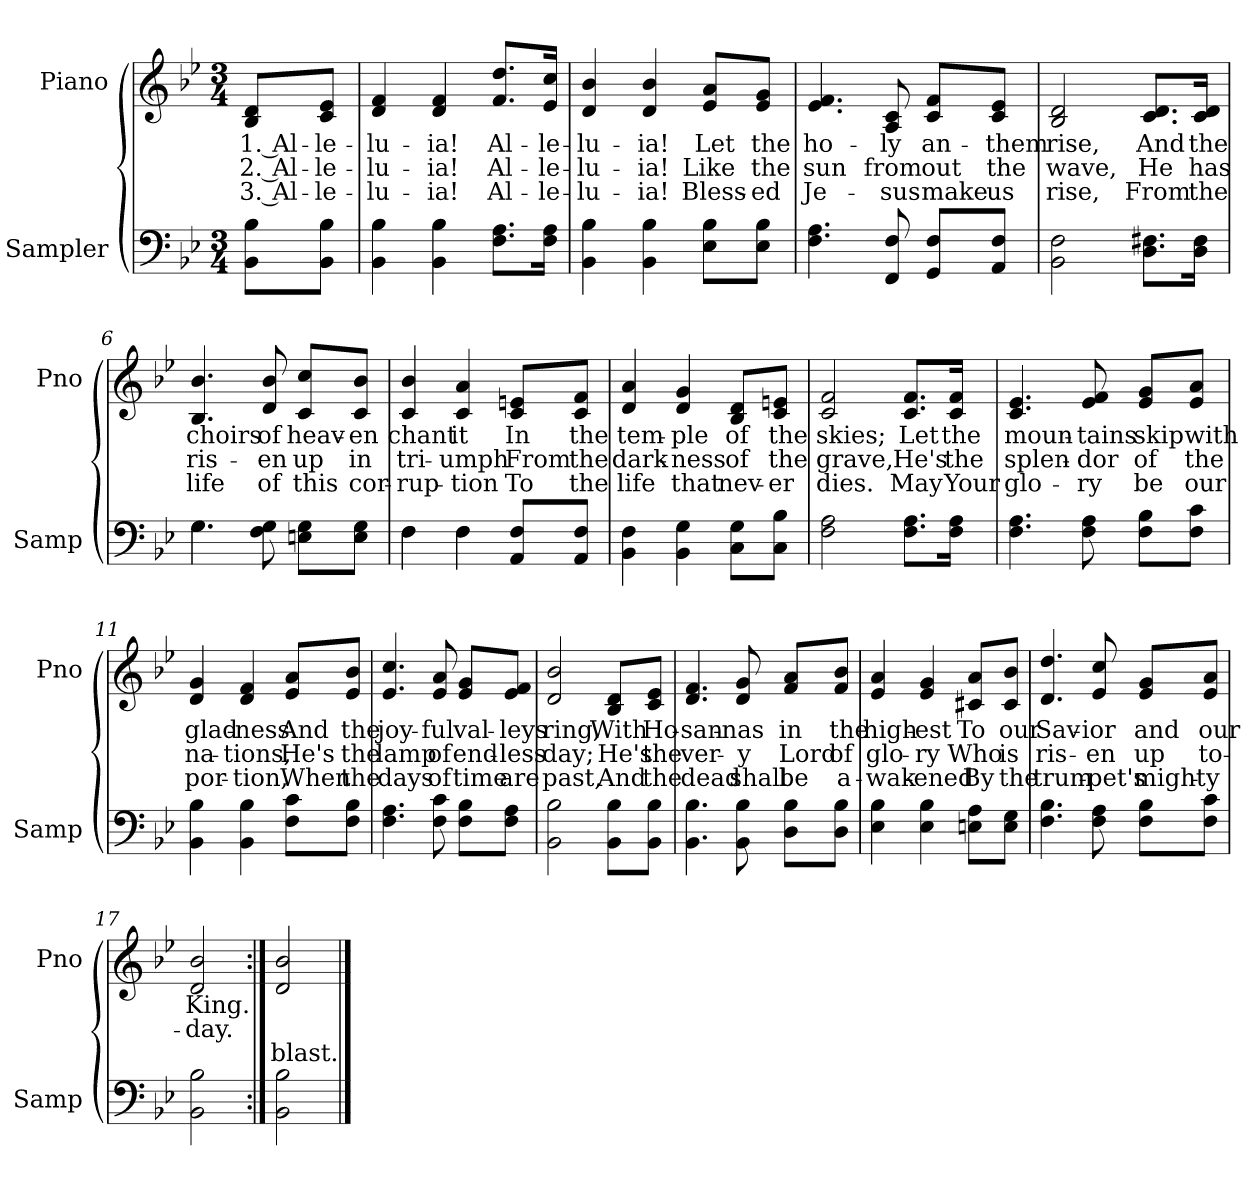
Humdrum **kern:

**kern	**kern	**text	**text	**text
*part2	*part1	*part1	*part1	*part1
*staff2	*staff1	*staff1	*staff1	*staff1
*I"Sampler	*I"Piano	*	*	*
*I'Samp	*I'Pno	*	*	*
*clefF4	*clefG2	*	*	*
*k[b-e-]	*k[b-e-]	*	*	*
*B-:	*B-:	*	*	*
*M3/4	*M3/4	*	*	*
=1	=1	=1	=1	=1
8BB-\ 8B-\L	8B-/ 8d/L	1. Al-	2. Al-	3. Al-
8BB-\ 8B-\J	8c/ 8e-/J	-le-	-le-	-le-
=2	=2	=2	=2	=2
4BB- 4B-	4d 4f	-lu-	-lu-	-lu-
4BB- 4B-	4d 4f	-ia!	-ia!	-ia!
8.F\ 8.A\L	8.f/ 8.dd/L	Al-	Al-	Al-
16F\ 16A\Jk	16e-/ 16cc/Jk	-le-	-le-	-le-
=3	=3	=3	=3	=3
4BB- 4B-	4d 4b-	-lu-	-lu-	-lu-
4BB- 4B-	4d 4b-	-ia!	-ia!	-ia!
8E-\ 8B-\L	8e-/ 8a/L	Let	Like	Bless-
8E-\ 8B-\J	8e-/ 8g/J	the	the	-ed
=4	=4	=4	=4	=4
4.F 4.A	4.e- 4.f	ho-	sun	Je-
8FF 8F	8A 8c	-ly	from	-sus
8GG/ 8F/L	8c/ 8f/L	an-	out	make
8AA/ 8F/J	8c/ 8e-/J	-them	the	us
=5	=5	=5	=5	=5
2BB- 2F	2B- 2d	rise,	wave,	rise,
8.D\ 8.F#X\L	8.c/ 8.d/L	And	He	From
16D\ 16F#\Jk	16c/ 16d/Jk	the	has	the
=6	=6	=6	=6	=6
*^	*	*	*	*
4.G\	4.G	4.B- 4.b-	choirs	ris-	life
8F 8G	4.ryy	8d 8b-	of	-en	of
8En\ 8G\L	.	8c/ 8cc/L	heav-	up	this
8E\ 8G\J	.	8c/ 8b-/J	-en	in	cor-
=7	=7	=7	=7	=7	=7
4F\	4F	4c 4b-	chant	tri-	-rup-
4F\	4F	4c 4a	it	-umph	-tion
8AA/ 8F/L	4ryy	8c/ 8en/L	In	From	To
8AA/ 8F/J	.	8c/ 8f/J	the	the	the
*v	*v	*	*	*	*
=8	=8	=8	=8	=8
4BB- 4F	4d 4a	tem-	dark-	life
4BB- 4G	4d 4g	-ple	-ness	that
8C\ 8G\L	8B-/ 8d/L	of	of	nev-
8C\ 8B-\J	8c/ 8en/J	the	the	-er
=9	=9	=9	=9	=9
2F 2A	2c 2f	skies;	grave,	dies.
8.F\ 8.A\L	8.c/ 8.f/L	Let	He's	May
16F\ 16A\Jk	16c/ 16f/Jk	the	the	Your
=10	=10	=10	=10	=10
4.F 4.A	4.c 4.e-	moun-	splen-	glo-
8F 8A	8e- 8f	-tains	-dor	-ry
8F\ 8B-\L	8e-/ 8g/L	skip	of	be
8F\ 8c\J	8e-/ 8a/J	with	the	our
=11	=11	=11	=11	=11
4BB- 4B-	4d 4g	glad-	na-	por-
4BB- 4B-	4d 4f	-ness	-tions,	-tion,
8F\ 8c\L	8e-/ 8a/L	And	He's	When
8F\ 8B-\J	8e-/ 8b-/J	the	the	the
=12	=12	=12	=12	=12
4.F 4.A	4.e- 4.cc	joy-	lamp	days
8F 8c	8e- 8a	-ful	of	of
8F\ 8B-\L	8e-/ 8g/L	val-	end-	time
8F\ 8A\J	8e-/ 8f/J	-leys	-less	are
=13	=13	=13	=13	=13
2BB- 2B-	2d 2b-	ring,	day;	past,
8BB-\ 8B-\L	8B-/ 8d/L	With	He's	And
8BB-\ 8B-\J	8c/ 8e-/J	Ho-	the	the
=14	=14	=14	=14	=14
4.BB- 4.B-	4.d 4.f	-san-	ver-	dead
8BB- 8B-	8d 8g	-nas	-y	shall
8D\ 8B-\L	8f/ 8a/L	in	Lord	be
8D\ 8B-\J	8f/ 8b-/J	the	of	a-
=15	=15	=15	=15	=15
4E- 4B-	4e- 4a	high-	glo-	-wak-
4E- 4B-	4e- 4g	-est	-ry	-ened
8En\ 8A\L	8c#X/ 8a/L	To	Who	By
8E\ 8G\J	8c#/ 8b-/J	our	is	the
=16	=16	=16	=16	=16
4.F 4.B-	4.d 4.dd	Sav-	ris-	trum-
8F 8A	8e- 8cc	-ior	-en	-pet's
8F\ 8B-\L	8e-/ 8g/L	and	up	might-
8F\ 8c\J	8e-/ 8a/J	our	to-	-y
=17	=17	=17	=17	=17
2BB- 2B-	2d 2b-	King.	-day.	.
=18:|!	=18:|!	=18:|!	=18:|!	=18:|!
2BB- 2B-	2d 2b-	.	.	blast.
==	==	==	==	==
*-	*-	*-	*-	*-
